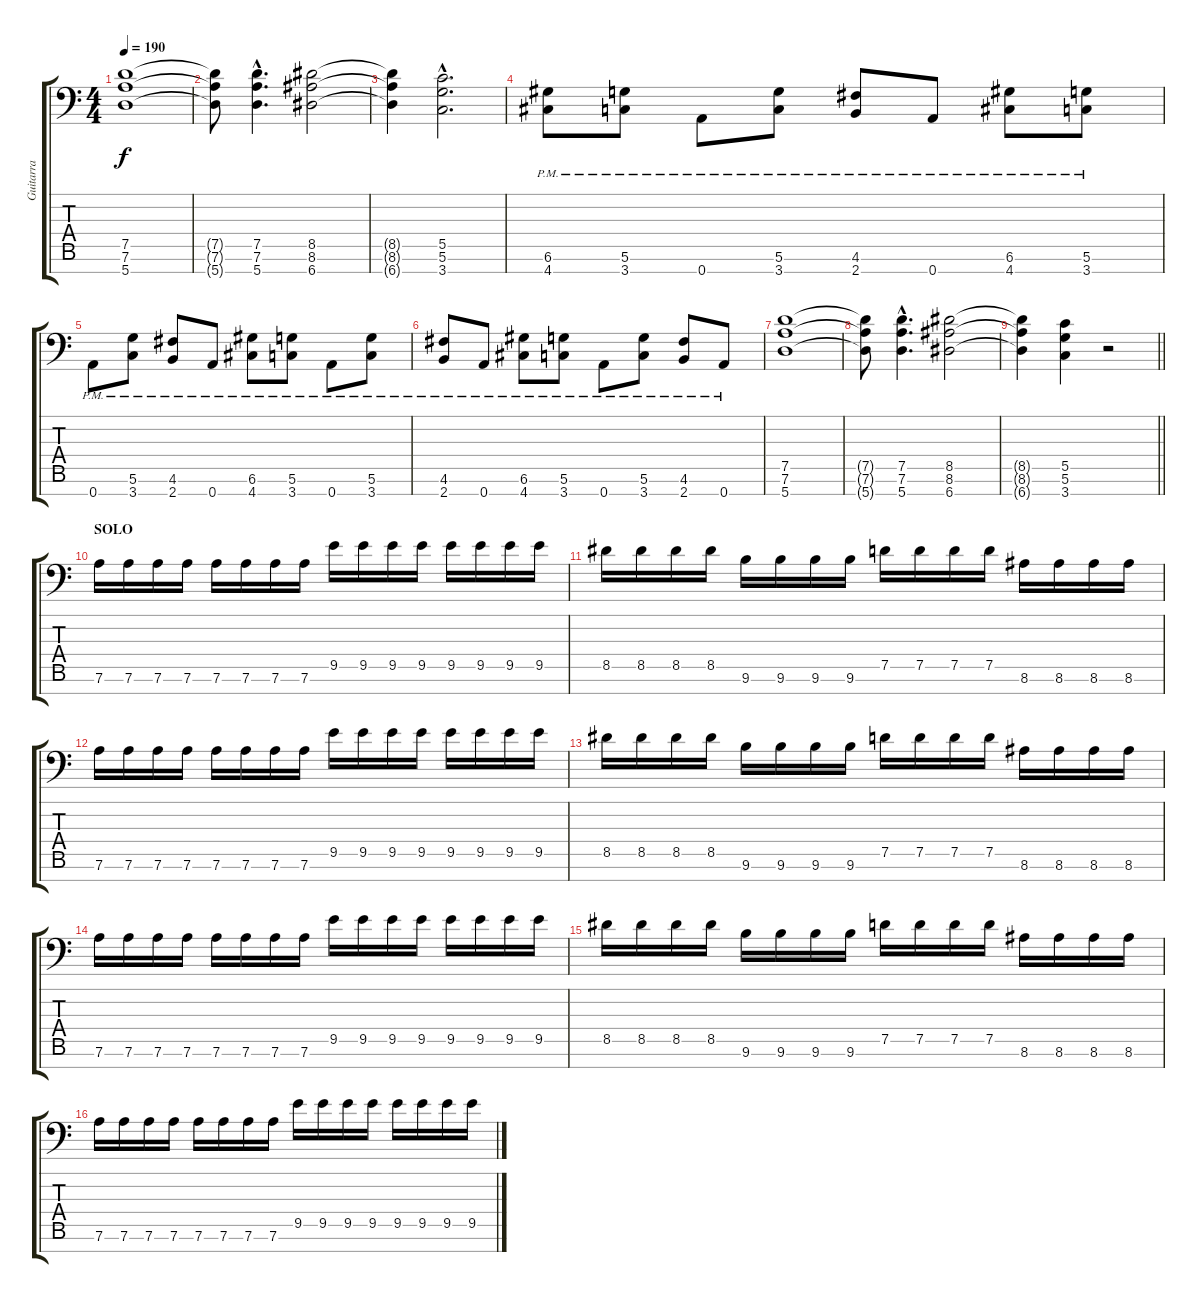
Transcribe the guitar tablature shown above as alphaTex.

\track ("Guitarra" "Guitarra") {instrument distortionguitar}
\staff {score tabs}
\tuning (D4 A3 F3 C3 G2 D2 A1) {hide}
\ts (4 4)
\tempo 190
\clef f4
\ks c
(7.5 7.6 5.7).1{dy f} |
(7.5{t} 7.6{t} 5.7{t}).8 (7.5{hac} 7.6{hac} 5.7{hac}).4{d} (8.5 8.6 6.7).2 |
(8.5{t} 8.6{t} 6.7{t}).4 (5.5{hac} 5.6{hac} 3.7{hac}).2{d} |
(6.6{pm} 4.7{pm}).8 (5.6{pm} 3.7{pm}).8 0.7{pm}.8 (5.6{pm} 3.7{pm}).8 (4.6{pm} 2.7{pm}).8 0.7{pm}.8 (6.6{pm} 4.7{pm}).8 (5.6{pm} 3.7{pm}).8 |
0.7{pm}.8 (5.6{pm} 3.7{pm}).8 (4.6{pm} 2.7{pm}).8 0.7{pm}.8 (6.6{pm} 4.7{pm}).8 (5.6{pm} 3.7{pm}).8 0.7{pm}.8 (5.6{pm} 3.7{pm}).8 |
(4.6{pm} 2.7{pm}).8 0.7{pm}.8 (6.6{pm} 4.7{pm}).8 (5.6{pm} 3.7{pm}).8 0.7{pm}.8 (5.6{pm} 3.7{pm}).8 (4.6{pm} 2.7{pm}).8 0.7{pm}.8 |
(7.5 7.6 5.7).1 |
(7.5{t} 7.6{t} 5.7{t}).8 (7.5{hac} 7.6{hac} 5.7{hac}).4{d} (8.5 8.6 6.7).2 |
\barLineRight lightlight
(8.5{t} 8.6{t} 6.7{t}).4 (5.5 5.6 3.7).4 r.2 |
\section ("" "SOLO")
7.6.16{volume 10} 7.6.16 7.6.16 7.6.16 7.6.16 7.6.16 7.6.16 7.6.16 9.5.16 9.5.16 9.5.16 9.5.16 9.5.16 9.5.16 9.5.16 9.5.16 |
8.5.16 8.5.16 8.5.16 8.5.16 9.6.16 9.6.16 9.6.16 9.6.16 7.5.16 7.5.16 7.5.16 7.5.16 8.6.16 8.6.16 8.6.16 8.6.16 |
7.6.16 7.6.16 7.6.16 7.6.16 7.6.16 7.6.16 7.6.16 7.6.16 9.5.16 9.5.16 9.5.16 9.5.16 9.5.16 9.5.16 9.5.16 9.5.16 |
8.5.16 8.5.16 8.5.16 8.5.16 9.6.16 9.6.16 9.6.16 9.6.16 7.5.16 7.5.16 7.5.16 7.5.16 8.6.16 8.6.16 8.6.16 8.6.16 |
7.6.16 7.6.16 7.6.16 7.6.16 7.6.16 7.6.16 7.6.16 7.6.16 9.5.16 9.5.16 9.5.16 9.5.16 9.5.16 9.5.16 9.5.16 9.5.16 |
8.5.16 8.5.16 8.5.16 8.5.16 9.6.16 9.6.16 9.6.16 9.6.16 7.5.16 7.5.16 7.5.16 7.5.16 8.6.16 8.6.16 8.6.16 8.6.16 |
7.6.16 7.6.16 7.6.16 7.6.16 7.6.16 7.6.16 7.6.16 7.6.16 9.5.16 9.5.16 9.5.16 9.5.16 9.5.16 9.5.16 9.5.16 9.5.16
